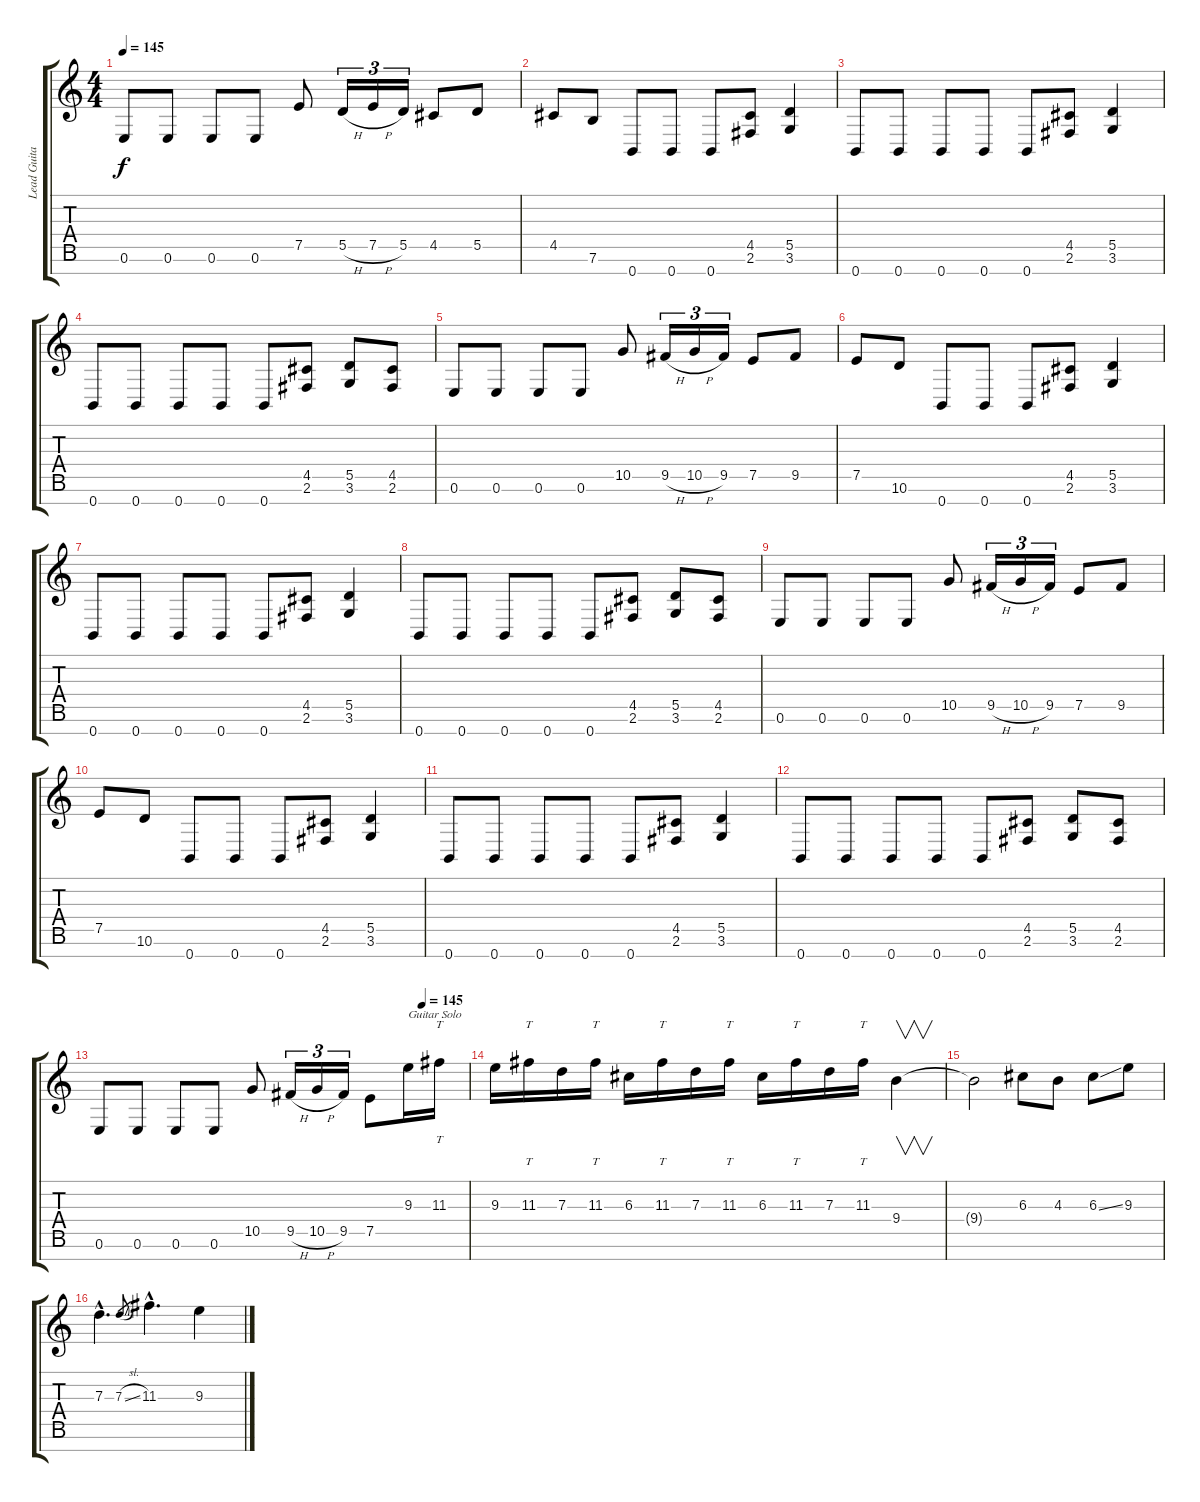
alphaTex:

\track ("Lead Guitar" "Lead Guita") {instrument distortionguitar}
\staff {score tabs}
\tuning (E4 B3 G3 D3 A2 E2 B1) {hide}
\ts (4 4)
\tempo 145
\clef g2
\ks c
0.6.8{dy f} 0.6.8 0.6.8 0.6.8 7.5.8 5.5{h}.16{tu (3 2)} 7.5{h}.16{tu (3 2)} 5.5.16{tu (3 2)} 4.5.8 5.5.8 |
4.5.8 7.6.8 0.7.8 0.7.8 0.7.8 (4.5 2.6).8 (5.5 3.6).4 |
0.7.8 0.7.8 0.7.8 0.7.8 0.7.8 (4.5 2.6).8 (5.5 3.6).4 |
0.7.8 0.7.8 0.7.8 0.7.8 0.7.8 (4.5 2.6).8 (5.5 3.6).8 (4.5 2.6).8 |
0.6.8 0.6.8 0.6.8 0.6.8 10.5.8 9.5{h}.16{tu (3 2)} 10.5{h}.16{tu (3 2)} 9.5.16{tu (3 2)} 7.5.8 9.5.8 |
7.5.8 10.6.8 0.7.8 0.7.8 0.7.8 (4.5 2.6).8 (5.5 3.6).4 |
0.7.8 0.7.8 0.7.8 0.7.8 0.7.8 (4.5 2.6).8 (5.5 3.6).4 |
0.7.8 0.7.8 0.7.8 0.7.8 0.7.8 (4.5 2.6).8 (5.5 3.6).8 (4.5 2.6).8 |
0.6.8 0.6.8 0.6.8 0.6.8 10.5.8 9.5{h}.16{tu (3 2)} 10.5{h}.16{tu (3 2)} 9.5.16{tu (3 2)} 7.5.8 9.5.8 |
7.5.8 10.6.8 0.7.8 0.7.8 0.7.8 (4.5 2.6).8 (5.5 3.6).4 |
0.7.8 0.7.8 0.7.8 0.7.8 0.7.8 (4.5 2.6).8 (5.5 3.6).4 |
0.7.8 0.7.8 0.7.8 0.7.8 0.7.8 (4.5 2.6).8 (5.5 3.6).8 (4.5 2.6).8 |
\tempo (145 0.875)
0.6.8 0.6.8 0.6.8 0.6.8 10.5.8 9.5{h}.16{tu (3 2)} 10.5{h}.16{tu (3 2)} 9.5.16{tu (3 2)} 7.5.8 9.3.16{txt "Guitar Solo" instrument overdrivenguitar} 11.3.16{tt} |
9.3.16 11.3.16{tt} 7.3.16 11.3.16{tt} 6.3.16 11.3.16{tt} 7.3.16 11.3.16{tt} 6.3.16 11.3.16{tt} 7.3.16 11.3.16{tt} 9.4.4{v} |
9.4{t}.2 6.3.8 4.3.8 6.3{ss}.8 9.3.8 |
7.3{hac}.4{d} 7.3{sl}.8{gr} 11.3{hac}.4{d} 9.3.4
